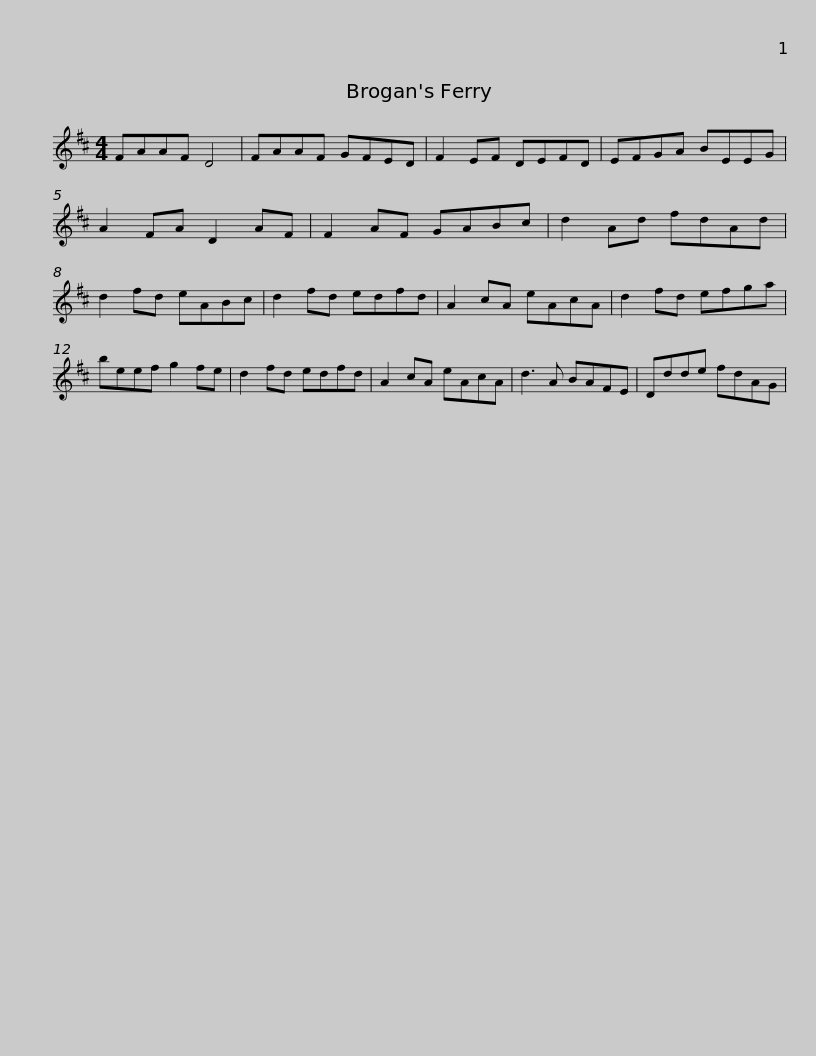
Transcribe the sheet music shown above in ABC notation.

X:1
L:1/8
M:4/4
I:linebreak $
K:D
V:1 treble
V:1
 FAAF D4 | FAAF GFED | F2 EF DEFD | EFGA BEEG | A2 FA D2 AF | %5
 F2 AF GABc |$ d2 Ad fdAd | d2 fd eABc | d2 fd edfd | A2 cA eAcA | %10
 d2 fd efga | beef g2 fe |$ d2 fd edfd | A2 cA eAcA | d3 A BAFE | %15
 Ddde fdAG | %16
